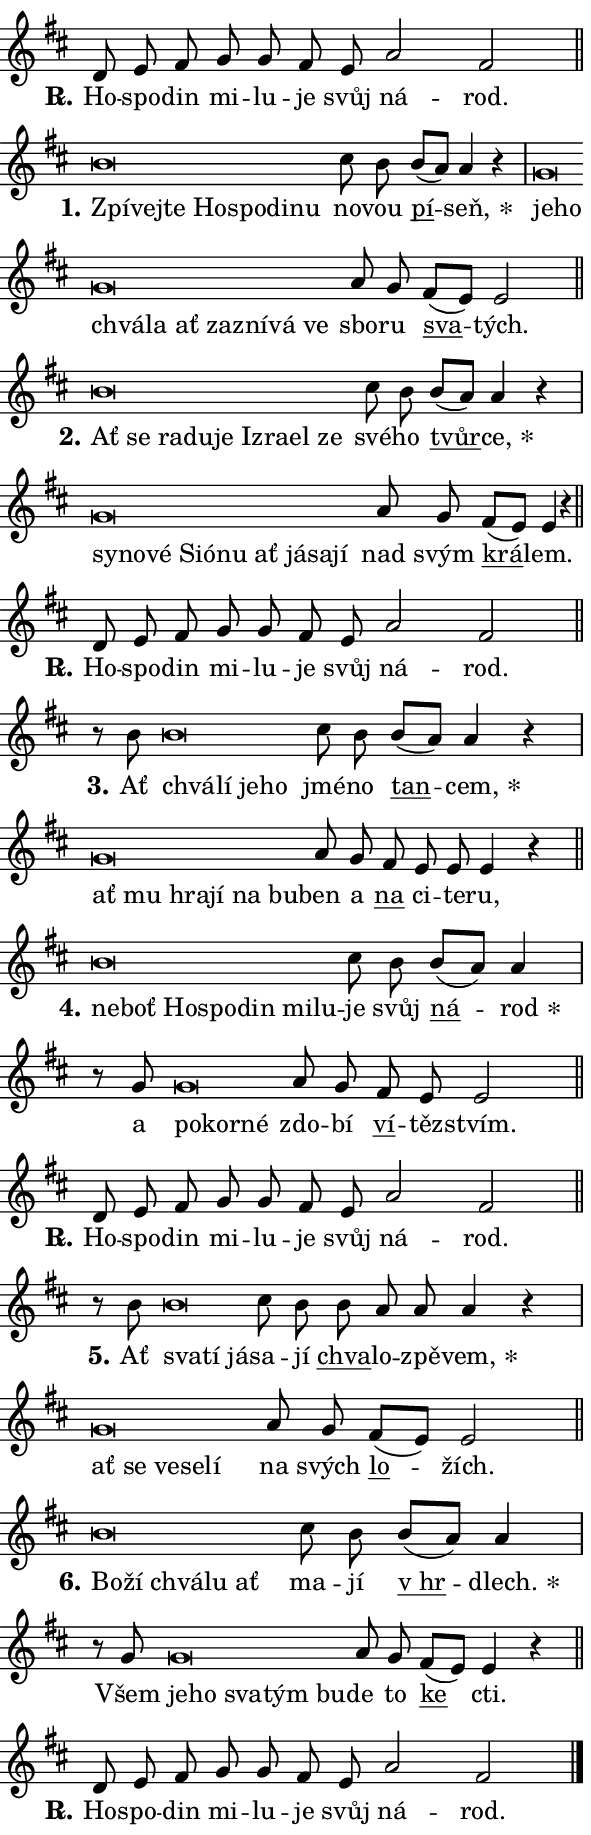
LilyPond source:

\version "2.24.0"
\header { tagline = "" }
\paper {
  indent = 0\cm
  top-margin = 0\cm
  right-margin = 0.13\cm % to fit lyric hyphens
  bottom-margin = 0\cm
  left-margin = 0\cm
  paper-width = 10\cm
  page-breaking = #ly:one-page-breaking
  system-system-spacing.basic-distance = #11
  score-system-spacing.basic-distance = #11
  ragged-last = ##f
}


%% Author: Thomas Morley
%% https://lists.gnu.org/archive/html/lilypond-user/2020-05/msg00002.html
#(define (line-position grob)
"Returns position of @var[grob} in current system:
   @code{'start}, if at first time-step
   @code{'end}, if at last time-step
   @code{'middle} otherwise
"
  (let* ((col (ly:item-get-column grob))
         (ln (ly:grob-object col 'left-neighbor))
         (rn (ly:grob-object col 'right-neighbor))
         (col-to-check-left (if (ly:grob? ln) ln col))
         (col-to-check-right (if (ly:grob? rn) rn col))
         (break-dir-left
           (and
             (ly:grob-property col-to-check-left 'non-musical #f)
             (ly:item-break-dir col-to-check-left)))
         (break-dir-right
           (and
             (ly:grob-property col-to-check-right 'non-musical #f)
             (ly:item-break-dir col-to-check-right))))
        (cond ((eqv? 1 break-dir-left) 'start)
              ((eqv? -1 break-dir-right) 'end)
              (else 'middle))))

#(define (tranparent-at-line-position vctor)
  (lambda (grob)
  "Relying on @code{line-position} select the relevant enry from @var{vctor}.
Used to determine transparency,"
    (case (line-position grob)
      ((end) (not (vector-ref vctor 0)))
      ((middle) (not (vector-ref vctor 1)))
      ((start) (not (vector-ref vctor 2))))))

noteHeadBreakVisibility =
#(define-music-function (break-visibility)(vector?)
"Makes @code{NoteHead}s transparent relying on @var{break-visibility}"
#{
  \override NoteHead.transparent =
    #(tranparent-at-line-position break-visibility)
#})

#(define delete-ledgers-for-transparent-note-heads
  (lambda (grob)
    "Reads whether a @code{NoteHead} is transparent.
If so this @code{NoteHead} is removed from @code{'note-heads} from
@var{grob}, which is supposed to be @code{LedgerLineSpanner}.
As a result ledgers are not printed for this @code{NoteHead}"
    (let* ((nhds-array (ly:grob-object grob 'note-heads))
           (nhds-list
             (if (ly:grob-array? nhds-array)
                 (ly:grob-array->list nhds-array)
                 '()))
           ;; Relies on the transparent-property being done before
           ;; Staff.LedgerLineSpanner.after-line-breaking is executed.
           ;; This is fragile ...
           (to-keep
             (remove
               (lambda (nhd)
                 (ly:grob-property nhd 'transparent #f))
               nhds-list)))
      ;; TODO find a better method to iterate over grob-arrays, similiar
      ;; to filter/remove etc for lists
      ;; For now rebuilt from scratch
      (set! (ly:grob-object grob 'note-heads)  '())
      (for-each
        (lambda (nhd)
          (ly:pointer-group-interface::add-grob grob 'note-heads nhd))
        to-keep))))

squashNotes = {
  \override NoteHead.X-extent = #'(-0.2 . 0.2)
  \override NoteHead.Y-extent = #'(-0.75 . 0)
  \override NoteHead.stencil =
    #(lambda (grob)
       (let ((pos (ly:grob-property grob 'staff-position)))
         (begin
           (if (< pos -7) (display "ERROR: Lower brevis then expected\n") (display ""))
           (if (<= pos -6) ly:text-interface::print ly:note-head::print))))
}
unSquashNotes = {
  \revert NoteHead.X-extent
  \revert NoteHead.Y-extent
  \revert NoteHead.stencil
}

hideNotes = \noteHeadBreakVisibility #begin-of-line-visible
unHideNotes = \noteHeadBreakVisibility #all-visible

% work-around for resetting accidentals
% https://lilypond.org/doc/v2.23/Documentation/notation/displaying-rhythms#unmetered-music
cadenzaMeasure = {
  \cadenzaOff
  \partial 1024 s1024
  \cadenzaOn
}

#(define-markup-command (accent layout props text) (markup?)
  "Underline accented syllable"
  (interpret-markup layout props
    #{\markup \override #'(offset . 4.3) \underline { #text }#}))

responsum = \markup \concat {
  "R" \hspace #-1.05 \path #0.1 #'((moveto 0 0.07) (lineto 0.9 0.8)) \hspace #0.05 "."
}

spaceSize = #0.6828661417322834 % exact space size for TeX Gyre Schola

\layout {
  \context {
    \Staff
    \remove "Time_signature_engraver"
    \override LedgerLineSpanner.after-line-breaking = #delete-ledgers-for-transparent-note-heads
  }
  \context {
    \Lyrics {
      \override LyricSpace.minimum-distance = \spaceSize
      \override LyricText.font-name = #"TeX Gyre Schola"
      \override LyricText.font-size = 1
      \override StanzaNumber.font-name = #"TeX Gyre Schola Bold"
      \override StanzaNumber.font-size = 1
    }
  }
  \context {
    \Score 
    \override NoteHead.text =
      #(lambda (grob) 
        (let ((pos (ly:grob-property grob 'staff-position)))
          #{\markup {
            \combine
              \halign #-0.55 \raise #(if (= pos -6) 0 0.5) \override #'(thickness . 2) \draw-line #'(3.2 . 0)
              \musicglyph "noteheads.sM1"
          }#}))
  }
}

% magnetic-lyrics.ily
%
%   written by
%     Jean Abou Samra <jean@abou-samra.fr>
%     Werner Lemberg <wl@gnu.org>
%
%   adapted by
%     Jiri Hon <jiri.hon@gmail.com>
%
% Version 2022-Apr-15

% https://www.mail-archive.com/lilypond-user@gnu.org/msg149350.html

#(define (Left_hyphen_pointer_engraver context)
   "Collect syllable-hyphen-syllable occurrences in lyrics and store
them in properties.  This engraver only looks to the left.  For
example, if the lyrics input is @code{foo -- bar}, it does the
following.

@itemize @bullet
@item
Set the @code{text} property of the @code{LyricHyphen} grob between
@q{foo} and @q{bar} to @code{foo}.

@item
Set the @code{left-hyphen} property of the @code{LyricText} grob with
text @q{foo} to the @code{LyricHyphen} grob between @q{foo} and
@q{bar}.
@end itemize

Use this auxiliary engraver in combination with the
@code{lyric-@/text::@/apply-@/magnetic-@/offset!} hook."
   (let ((hyphen #f)
         (text #f))
     (make-engraver
      (acknowledgers
       ((lyric-syllable-interface engraver grob source-engraver)
        (set! text grob)))
      (end-acknowledgers
       ((lyric-hyphen-interface engraver grob source-engraver)
        ;(when (not (grob::has-interface grob 'lyric-space-interface))
          (set! hyphen grob)));)
      ((stop-translation-timestep engraver)
       (when (and text hyphen)
         (ly:grob-set-object! text 'left-hyphen hyphen))
       (set! text #f)
       (set! hyphen #f)))))

#(define (lyric-text::apply-magnetic-offset! grob)
   "If the space between two syllables is less than the value in
property @code{LyricText@/.details@/.squash-threshold}, move the right
syllable to the left so that it gets concatenated with the left
syllable.

Use this function as a hook for
@code{LyricText@/.after-@/line-@/breaking} if the
@code{Left_@/hyphen_@/pointer_@/engraver} is active."
   (let ((hyphen (ly:grob-object grob 'left-hyphen #f)))
     (when hyphen
       (let ((left-text (ly:spanner-bound hyphen LEFT)))
         (when (grob::has-interface left-text 'lyric-syllable-interface)
           (let* ((common (ly:grob-common-refpoint grob left-text X))
                  (this-x-ext (ly:grob-extent grob common X))
                  (left-x-ext
                   (begin
                     ;; Trigger magnetism for left-text.
                     (ly:grob-property left-text 'after-line-breaking)
                     (ly:grob-extent left-text common X)))
                  ;; `delta` is the gap width between two syllables.
                  (delta (- (interval-start this-x-ext)
                            (interval-end left-x-ext)))
                  (details (ly:grob-property grob 'details))
                  (threshold (assoc-get 'squash-threshold details 0.2)))
             (when (< delta threshold)
               (let* (;; We have to manipulate the input text so that
                      ;; ligatures crossing syllable boundaries are not
                      ;; disabled.  For languages based on the Latin
                      ;; script this is essentially a beautification.
                      ;; However, for non-Western scripts it can be a
                      ;; necessity.
                      (lt (ly:grob-property left-text 'text))
                      (rt (ly:grob-property grob 'text))
                      (is-space (grob::has-interface hyphen 'lyric-space-interface))
                      (space (if is-space " " ""))
                      (extra-delta (if is-space spaceSize 0))
                      ;; Append new syllable.
                      (ltrt-space (if (and (string? lt) (string? rt))
                                (string-append lt space rt)
                                (make-concat-markup (list lt space rt))))
                      ;; Right-align `ltrt` to the right side.
                      (ltrt-space-markup (grob-interpret-markup
                               grob
                               (make-translate-markup
                                (cons (interval-length this-x-ext) 0)
                                (make-right-align-markup ltrt-space)))))
                 (begin
                   ;; Don't print `left-text`.
                   (ly:grob-set-property! left-text 'stencil #f)
                   ;; Set text and stencil (which holds all collected
                   ;; syllables so far) and shift it to the left.
                   (ly:grob-set-property! grob 'text ltrt-space)
                   (ly:grob-set-property! grob 'stencil ltrt-space-markup)
                   (ly:grob-translate-axis! grob (- (- delta extra-delta)) X))))))))))


#(define (lyric-hyphen::displace-bounds-first grob)
   ;; Make very sure this callback isn't triggered too early.
   (let ((left (ly:spanner-bound grob LEFT))
         (right (ly:spanner-bound grob RIGHT)))
     (ly:grob-property left 'after-line-breaking)
     (ly:grob-property right 'after-line-breaking)
     (ly:lyric-hyphen::print grob)))

squashThreshold = #0.4

\layout {
  \context {
    \Lyrics
    \consists #Left_hyphen_pointer_engraver
    \override LyricText.after-line-breaking =
      #lyric-text::apply-magnetic-offset!
    \override LyricHyphen.stencil = #lyric-hyphen::displace-bounds-first
    \override LyricText.details.squash-threshold = \squashThreshold
    \override LyricHyphen.minimum-distance = 0
    \override LyricHyphen.minimum-length = \squashThreshold
  }
}

squashText = \override LyricText.details.squash-threshold = 9999
unSquashText = \override LyricText.details.squash-threshold = \squashThreshold

leftText = \override LyricText.self-alignment-X = #LEFT
unLeftText = \revert LyricText.self-alignment-X

starOffset = #(lambda (grob) 
                (let ((x_offset (ly:self-alignment-interface::aligned-on-x-parent grob)))
                  (if (= x_offset 0) 0 (+ x_offset 1.2))))

star = #(define-music-function (syllable)(string?)
"Append star separator at the end of a syllable"
#{
  \once \override LyricText.X-offset = #starOffset
  \lyricmode { \markup {
    #syllable
    \override #'((font-name . "TeX Gyre Schola Bold")) \hspace #0.2 \lower #0.65 \larger "*"
  } }
#})

starAccent = #(define-music-function (syllable)(string?)
"Append star separator at the end of a syllable and make accent"
#{
  \once \override LyricText.X-offset = #starOffset
  \lyricmode { \markup {
    \accent #syllable
    \override #'((font-name . "TeX Gyre Schola Bold")) \hspace #0.2 \lower #0.65 \larger "*"
  } }
#})

breath = #(define-music-function (syllable)(string?)
"Append breathing indicator at the end of a syllable"
#{
  \lyricmode { \markup { #syllable "+" } }
#})

optionalBreath = #(define-music-function (syllable)(string?)
"Append optional breathing indicator at the end of a syllable"
#{
  \lyricmode { \markup { #syllable "(+)" } }
#})


\score {
    <<
        \new Voice = "melody" { \cadenzaOn \key d \major \relative { d'8 e fis g g fis e a2 fis \cadenzaMeasure \bar "||" \break } }
        \new Lyrics \lyricsto "melody" { \lyricmode { \set stanza = \responsum
Ho -- spo -- din mi -- lu -- je svůj ná -- rod. } }
    >>
    \layout {}
}

\score {
    <<
        \new Voice = "melody" { \cadenzaOn \key d \major \relative { \squashNotes b'\breve*1/16 \hideNotes \breve*1/16 \bar "" \breve*1/16 \bar "" \breve*1/16 \bar "" \breve*1/16 \bar "" \breve*1/16 \breve*1/16 \bar "" \unHideNotes \unSquashNotes cis8 b \bar "" b[( a)] a4 r \cadenzaMeasure \bar "|" \squashNotes g\breve*1/16 \hideNotes \breve*1/16 \bar "" \breve*1/16 \bar "" \breve*1/16 \bar "" \breve*1/16 \bar "" \breve*1/16 \bar "" \breve*1/16 \bar "" \breve*1/16 \breve*1/16 \bar "" \unHideNotes \unSquashNotes a8 g \bar "" fis[( e)] e2 \cadenzaMeasure \bar "||" \break } }
        \new Lyrics \lyricsto "melody" { \lyricmode { \set stanza = "1."
\leftText Zpí -- \squashText vej -- te Ho -- spo -- di -- nu \unLeftText \unSquashText no -- vou \markup \accent pí -- \star seň, \leftText je -- \squashText ho chvá -- la ať za -- zní -- vá ve \unLeftText \unSquashText sbo -- ru \markup \accent sva -- tých. } }
    >>
    \layout {}
}

\score {
    <<
        \new Voice = "melody" { \cadenzaOn \key d \major \relative { \squashNotes b'\breve*1/16 \hideNotes \breve*1/16 \bar "" \breve*1/16 \bar "" \breve*1/16 \bar "" \breve*1/16 \bar "" \breve*1/16 \bar "" \breve*1/16 \bar "" \breve*1/16 \breve*1/16 \bar "" \unHideNotes \unSquashNotes cis8 b \bar "" b[( a)] a4 r \cadenzaMeasure \bar "|" \squashNotes g\breve*1/16 \hideNotes \breve*1/16 \bar "" \breve*1/16 \bar "" \breve*1/16 \bar "" \breve*1/16 \bar "" \breve*1/16 \bar "" \breve*1/16 \bar "" \breve*1/16 \bar "" \breve*1/16 \breve*1/16 \bar "" \unHideNotes \unSquashNotes a8 g \bar "" fis[( e)] e4 r \cadenzaMeasure \bar "||" \break } }
        \new Lyrics \lyricsto "melody" { \lyricmode { \set stanza = "2."
\leftText Ať \squashText se ra -- du -- je Iz -- ra -- el ze \unLeftText \unSquashText své -- ho \markup \accent tvůr -- \star ce, \leftText sy -- \squashText no -- vé Si -- ó -- nu ať já -- sa -- jí \unLeftText \unSquashText nad svým \markup \accent krá -- lem. } }
    >>
    \layout {}
}

\score {
    <<
        \new Voice = "melody" { \cadenzaOn \key d \major \relative { d'8 e fis g g fis e a2 fis \cadenzaMeasure \bar "||" \break } }
        \new Lyrics \lyricsto "melody" { \lyricmode { \set stanza = \responsum
Ho -- spo -- din mi -- lu -- je svůj ná -- rod. } }
    >>
    \layout {}
}

\score {
    <<
        \new Voice = "melody" { \cadenzaOn \key d \major \relative { r8 b' \squashNotes b\breve*1/16 \hideNotes \breve*1/16 \bar "" \breve*1/16 \breve*1/16 \bar "" \unHideNotes \unSquashNotes cis8 b \bar "" b[( a)] a4 r \cadenzaMeasure \bar "|" \squashNotes g\breve*1/16 \hideNotes \breve*1/16 \bar "" \breve*1/16 \bar "" \breve*1/16 \bar "" \breve*1/16 \breve*1/16 \bar "" \unHideNotes \unSquashNotes a8 g \bar "" fis e e e4 r \cadenzaMeasure \bar "||" \break } }
        \new Lyrics \lyricsto "melody" { \lyricmode { \set stanza = "3."
Ať \leftText chvá -- \squashText lí je -- ho \unLeftText \unSquashText jmé -- no \markup \accent tan -- \star cem, \leftText ať \squashText mu hra -- jí na bu -- \unLeftText \unSquashText ben a \markup \accent na ci -- te -- ru, } }
    >>
    \layout {}
}

\score {
    <<
        \new Voice = "melody" { \cadenzaOn \key d \major \relative { \squashNotes b'\breve*1/16 \hideNotes \breve*1/16 \bar "" \breve*1/16 \bar "" \breve*1/16 \bar "" \breve*1/16 \bar "" \breve*1/16 \breve*1/16 \bar "" \unHideNotes \unSquashNotes cis8 b \bar "" b[( a)] a4 \cadenzaMeasure \bar "|" r8 g \squashNotes g\breve*1/16 \hideNotes \breve*1/16 \breve*1/16 \bar "" \unHideNotes \unSquashNotes a8 g \bar "" fis e e2 \cadenzaMeasure \bar "||" \break } }
        \new Lyrics \lyricsto "melody" { \lyricmode { \set stanza = "4."
\leftText ne -- \squashText boť Ho -- spo -- din mi -- lu -- \unLeftText \unSquashText je svůj \markup \accent ná -- \star rod a \leftText po -- \squashText kor -- né \unLeftText \unSquashText zdo -- bí \markup \accent ví -- těz -- stvím. } }
    >>
    \layout {}
}

\score {
    <<
        \new Voice = "melody" { \cadenzaOn \key d \major \relative { d'8 e fis g g fis e a2 fis \cadenzaMeasure \bar "||" \break } }
        \new Lyrics \lyricsto "melody" { \lyricmode { \set stanza = \responsum
Ho -- spo -- din mi -- lu -- je svůj ná -- rod. } }
    >>
    \layout {}
}

\score {
    <<
        \new Voice = "melody" { \cadenzaOn \key d \major \relative { r8 b' \squashNotes b\breve*1/16 \hideNotes \breve*1/16 \breve*1/16 \bar "" \unHideNotes \unSquashNotes cis8 b \bar "" b a a a4 r \cadenzaMeasure \bar "|" \squashNotes g\breve*1/16 \hideNotes \breve*1/16 \bar "" \breve*1/16 \bar "" \breve*1/16 \breve*1/16 \bar "" \unHideNotes \unSquashNotes a8 g \bar "" fis[( e)] e2 \cadenzaMeasure \bar "||" \break } }
        \new Lyrics \lyricsto "melody" { \lyricmode { \set stanza = "5."
Ať \leftText sva -- \squashText tí já -- \unLeftText \unSquashText sa -- jí \markup \accent chva -- lo -- zpě -- \star vem, \leftText ať \squashText se ve -- se -- lí \unLeftText \unSquashText na svých \markup \accent lo -- žích. } }
    >>
    \layout {}
}

\score {
    <<
        \new Voice = "melody" { \cadenzaOn \key d \major \relative { \squashNotes b'\breve*1/16 \hideNotes \breve*1/16 \bar "" \breve*1/16 \bar "" \breve*1/16 \breve*1/16 \bar "" \unHideNotes \unSquashNotes cis8 b \bar "" b[( a)] a4 \cadenzaMeasure \bar "|" r8 g \squashNotes g\breve*1/16 \hideNotes \breve*1/16 \bar "" \breve*1/16 \bar "" \breve*1/16 \breve*1/16 \bar "" \unHideNotes \unSquashNotes a8 g \bar "" fis[( e)] e4 r \cadenzaMeasure \bar "||" \break } }
        \new Lyrics \lyricsto "melody" { \lyricmode { \set stanza = "6."
\leftText Bo -- \squashText ží chvá -- lu ať \unLeftText \unSquashText ma -- jí \markup \accent "v hr" -- \star dlech. Všem \leftText je -- \squashText ho sva -- tým bu -- \unLeftText \unSquashText de to \markup \accent ke cti. } }
    >>
    \layout {}
}

\score {
    <<
        \new Voice = "melody" { \cadenzaOn \key d \major \relative { d'8 e fis g g fis e a2 fis \cadenzaMeasure \bar "||" \break } \bar "|." }
        \new Lyrics \lyricsto "melody" { \lyricmode { \set stanza = \responsum
Ho -- spo -- din mi -- lu -- je svůj ná -- rod. } }
    >>
    \layout {}
}
